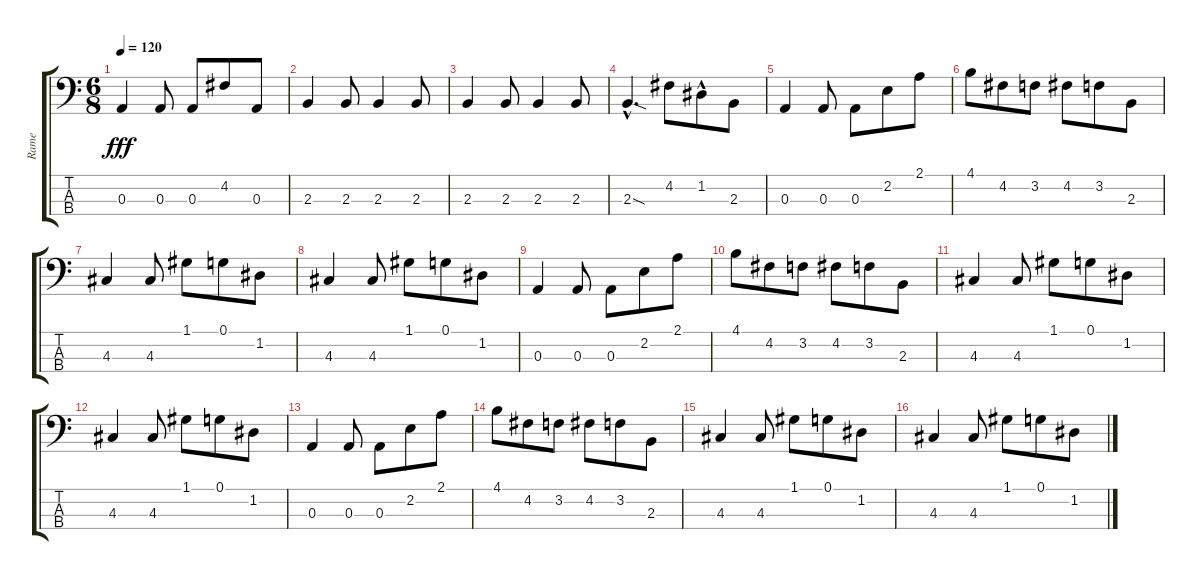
\track ("Rame" "Rame") {instrument electricbasspick}
\staff {score tabs}
\tuning (G2 D2 A1 E1) {hide}
\ts (6 8)
\tempo 120
\clef f4
\ks c
0.3.4{dy fff} 0.3.8 0.3.8 4.2.8 0.3.8 |
2.3.4 2.3.8 2.3.4 2.3.8 |
2.3.4 2.3.8 2.3.4 2.3.8 |
2.3{sod hac}.4{d} 4.2.8 1.2{hac}.8 2.3.8 |
0.3.4 0.3.8 0.3.8 2.2.8 2.1.8 |
4.1.8 4.2.8 3.2.8 4.2.8 3.2.8 2.3.8 |
4.3.4 4.3.8 1.1.8 0.1.8 1.2.8 |
4.3.4 4.3.8 1.1.8 0.1.8 1.2.8 |
0.3.4 0.3.8 0.3.8 2.2.8 2.1.8 |
4.1.8 4.2.8 3.2.8 4.2.8 3.2.8 2.3.8 |
4.3.4 4.3.8 1.1.8 0.1.8 1.2.8 |
4.3.4 4.3.8 1.1.8 0.1.8 1.2.8 |
0.3.4 0.3.8 0.3.8 2.2.8 2.1.8 |
4.1.8 4.2.8 3.2.8 4.2.8 3.2.8 2.3.8 |
4.3.4 4.3.8 1.1.8 0.1.8 1.2.8 |
4.3.4 4.3.8 1.1.8 0.1.8 1.2.8
